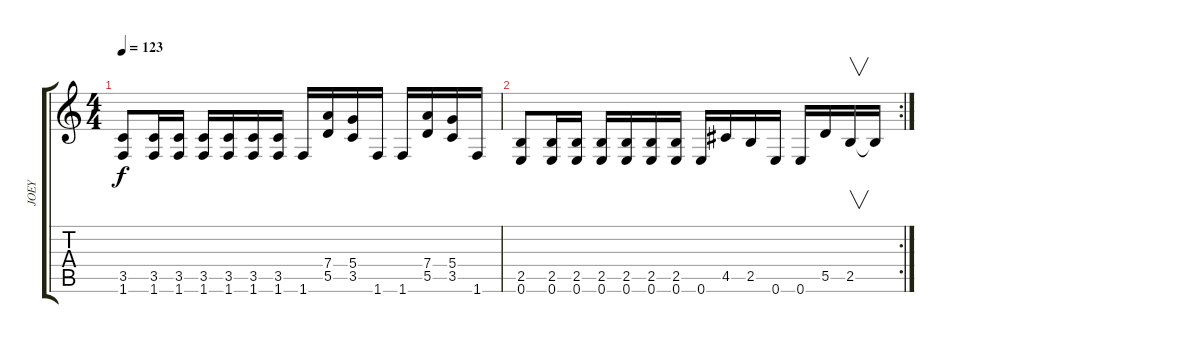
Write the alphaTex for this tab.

\track ("JOEY" "JOEY") {instrument overdrivenguitar}
\staff {score tabs}
\tuning (E4 B3 G3 D3 A2 E2) {hide}
\ts (4 4)
\tempo 123
\clef g2
\ks c
(3.5 1.6).8{dy f} (3.5 1.6).16 (3.5 1.6).16 (3.5 1.6).16 (3.5 1.6).16 (3.5 1.6).16 (3.5 1.6).16 1.6.16 (7.4 5.5).16 (5.4 3.5).16 1.6.16 1.6.16 (7.4 5.5).16 (5.4 3.5).16 1.6.16 |
\rc 2
(2.5 0.6).8 (2.5 0.6).16 (2.5 0.6).16 (2.5 0.6).16 (2.5 0.6).16 (2.5 0.6).16 (2.5 0.6).16 0.6.16 4.5.16 2.5.16 0.6.16 0.6.16 5.5.16 2.5.16{v} 2.5{t}.16
